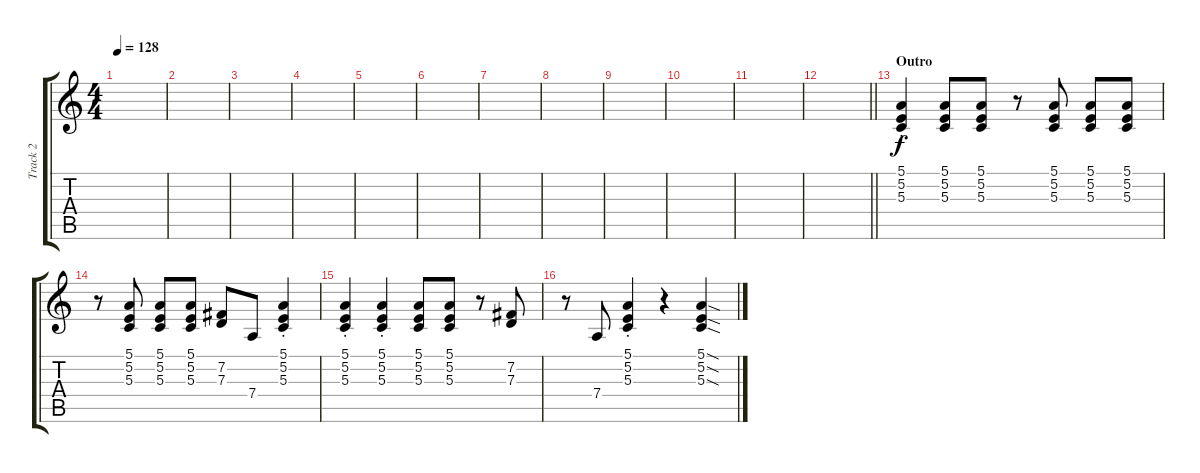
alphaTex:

\track ("Track 2" "Track 2") {instrument rockorgan}
\staff {score tabs}
\tuning (E4 B3 G3 D3 A2 E2) {hide}
\ts (4 4)
\tempo 128
\clef g2
\ks c
|
|
|
|
|
|
|
|
|
|
|
\barLineRight lightlight
|
\section ("" "Outro")
(5.1{st} 5.2{st} 5.3{st}).4 (5.1 5.2 5.3).8 (5.1 5.2 5.3).8 r.8 (5.1 5.2 5.3).8 (5.1 5.2 5.3).8 (5.1 5.2 5.3).8 |
r.8 (5.1 5.2 5.3).8 (5.1 5.2 5.3).8 (5.1 5.2 5.3).8 (7.2 7.3).8 7.4.8 (5.1{st} 5.2{st} 5.3{st}).4 |
(5.1{st} 5.2{st} 5.3{st}).4 (5.1 5.2 5.3{st}).4 (5.1 5.2 5.3).8 (5.1 5.2 5.3).8 r.8 (7.2 7.3).8 |
r.8 7.4.8 (5.1{st} 5.2{st} 5.3{st}).4 r.4 (5.1{sod} 5.2{sod} 5.3{sod}).4
